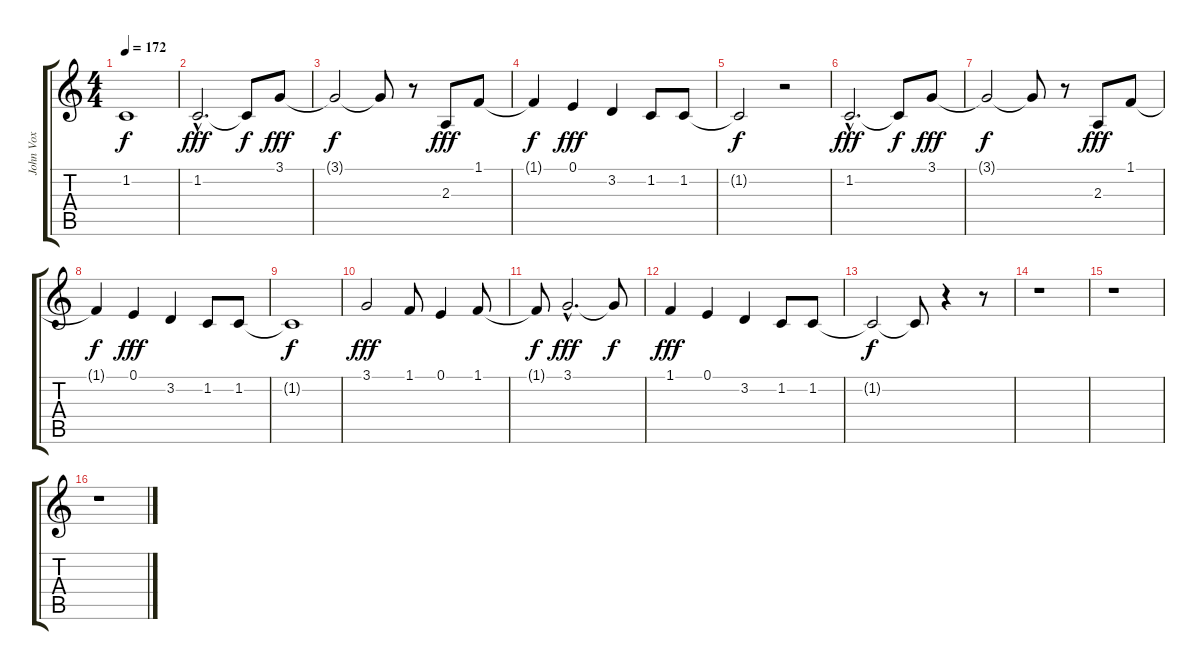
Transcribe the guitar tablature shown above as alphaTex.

\track ("John Vox" "John Vox") {instrument lead8bassandlead}
\staff {score tabs}
\tuning (E4 B3 G3 D3 A2 E2) {hide}
\ts (4 4)
\tempo 172
\clef g2
\ks c
1.2{t}.1{dy f} |
1.2{hac}.2{d dy fff} 1.2{t}.8{dy f} 3.1.8{dy fff} |
3.1{t}.2{dy f} 3.1{t}.8 r.8 2.3.8{dy fff} 1.1.8 |
1.1{t}.4{dy f} 0.1.4{dy fff} 3.2.4 1.2.8 1.2.8 |
1.2{t}.2{dy f} r.2 |
1.2{hac}.2{d dy fff} 1.2{t}.8{dy f} 3.1.8{dy fff} |
3.1{t}.2{dy f} 3.1{t}.8 r.8 2.3.8{dy fff} 1.1.8 |
1.1{t}.4{dy f} 0.1.4{dy fff} 3.2.4 1.2.8 1.2.8 |
1.2{t}.1{dy f} |
3.1.2{dy fff} 1.1.8 0.1.4 1.1.8 |
1.1{t}.8{dy f} 3.1{hac}.2{d dy fff} 3.1{t}.8{dy f} |
1.1.4{dy fff} 0.1.4 3.2.4 1.2.8 1.2.8 |
1.2{t}.2{dy f} 1.2{t}.8 r.4 r.8 |
r.1 |
r.1 |
r.1
